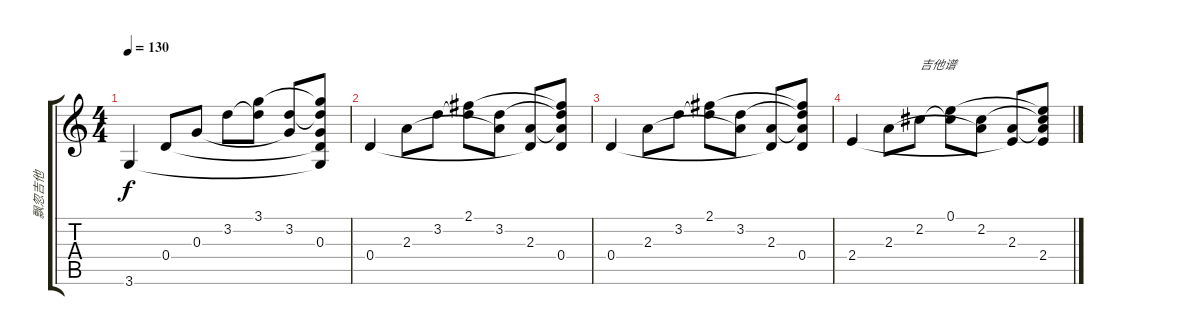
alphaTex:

\track ("飘忽吉他" "飘忽吉他") {instrument electricguitarclean}
\staff {score tabs}
\tuning (E4 B3 G3 D3 A2 E2) {hide}
\ts (4 4)
\tempo 130
\clef g2
\ks c
3.6.4{dy f} 0.4.8 0.3.8 3.2.8 (3.1 3.2{t}).8 (3.2 0.3{t}).8 (3.1{t} 3.2{t} 0.3 0.4{t} 3.6{t}).8 |
0.4.4 2.3.8 3.2.8 (2.1 3.2{t}).8 (3.2 2.3{t}).8 (2.3 0.4{t}).8 (2.1{t} 3.2{t} 2.3{t} 0.4).8 |
0.4.4 2.3.8 3.2.8 (2.1 3.2{t}).8 (3.2 2.3{t}).8 (2.3 0.4{t}).8 (2.1{t} 3.2{t} 2.3{t} 0.4).8 |
2.4.4 2.3.8 2.2.8{txt "吉他谱"} (0.1 2.2{t}).8 (2.2 2.3{t}).8 (2.3 2.4{t}).8 (0.1{t} 2.2{t} 2.3{t} 2.4).8
